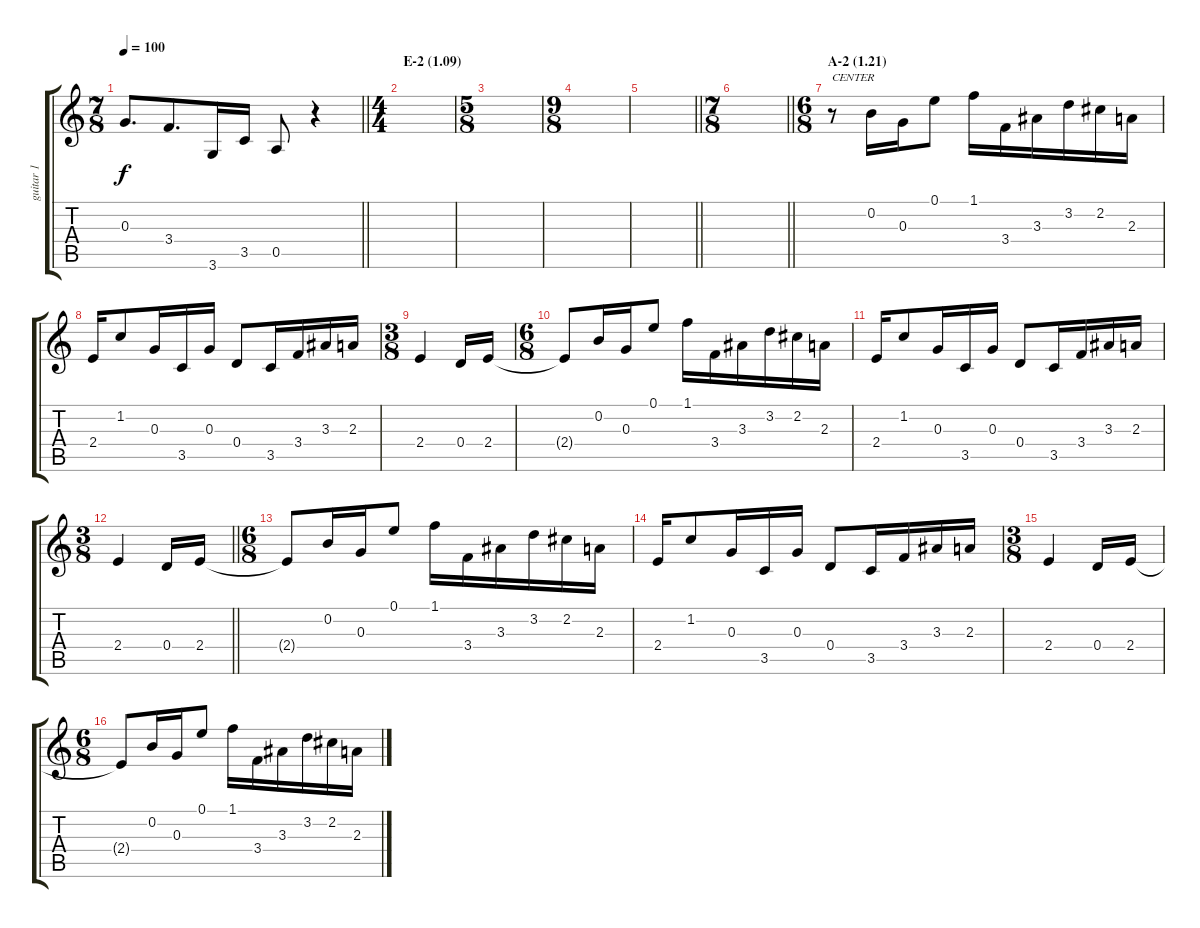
\track ("guitar 1" "guitar 1") {instrument electricguitarjazz}
\staff {score tabs}
\tuning (E4 B3 G3 D3 A2 E2) {hide}
\ts (7 8)
\tempo 100
\clef g2
\barLineRight lightlight
\ks c
0.3.8{d dy f} 3.4.8{d} 3.6.16 3.5.16 0.5.8 r.4 |
\ts (4 4)
\section ("" "E-2 (1.09)")
|
\ts (5 8)
|
\ts (9 8)
|
\barLineRight lightlight
|
\ts (7 8)
\barLineRight lightlight
|
\ts (6 8)
\section ("" "A-2 (1.21)")
r.8{txt "CENTER" balance 8} 0.2.16 0.3.16 0.1.8 1.1.16 3.4.16 3.3.16 3.2.16 2.2.16 2.3.16 |
2.4.16 1.2.8 0.3.16 3.5.16 0.3.16 0.4.8 3.5.16 3.4.16 3.3.16 2.3.16 |
\ts (3 8)
2.4.4 0.4.16 2.4.16 |
\ts (6 8)
2.4{t}.8 0.2.16 0.3.16 0.1.8 1.1.16 3.4.16 3.3.16 3.2.16 2.2.16 2.3.16 |
2.4.16 1.2.8 0.3.16 3.5.16 0.3.16 0.4.8 3.5.16 3.4.16 3.3.16 2.3.16 |
\ts (3 8)
\barLineRight lightlight
2.4.4 0.4.16 2.4.16 |
\ts (6 8)
2.4{t}.8 0.2.16 0.3.16 0.1.8 1.1.16 3.4.16 3.3.16 3.2.16 2.2.16 2.3.16 |
2.4.16 1.2.8 0.3.16 3.5.16 0.3.16 0.4.8 3.5.16 3.4.16 3.3.16 2.3.16 |
\ts (3 8)
2.4.4 0.4.16 2.4.16 |
\ts (6 8)
2.4{t}.8 0.2.16 0.3.16 0.1.8 1.1.16 3.4.16 3.3.16 3.2.16 2.2.16 2.3.16
